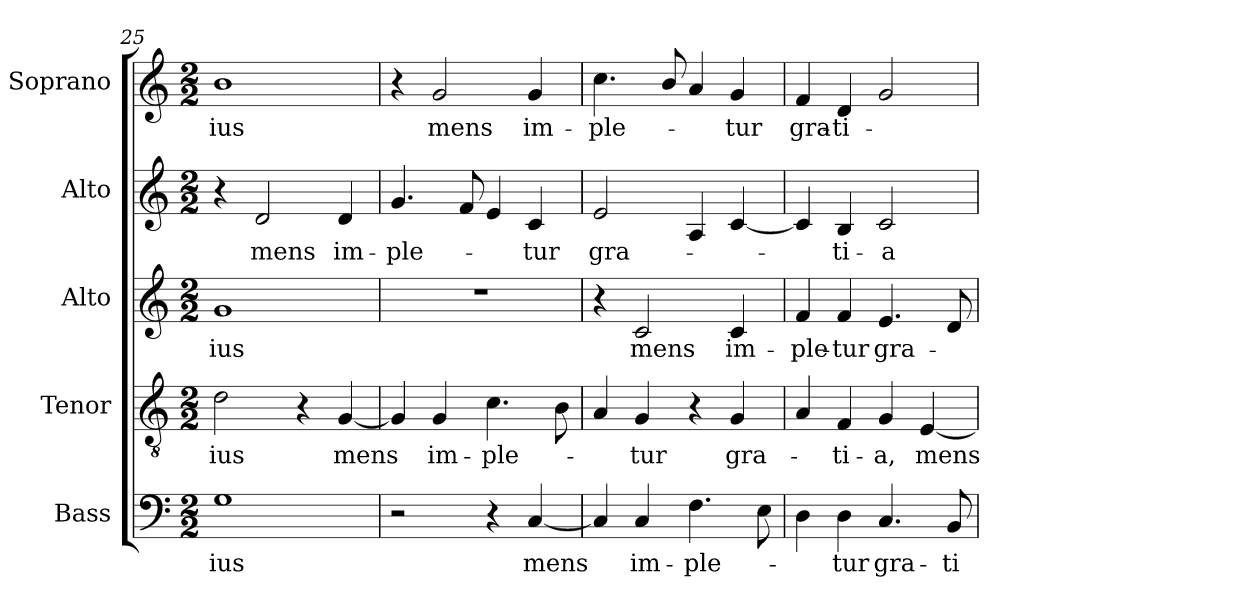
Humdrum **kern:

**kern	**text	**kern	**text	**kern	**text	**kern	**text	**kern	**text
*part5	*part5	*part4	*part4	*part3	*part3	*part2	*part2	*part1	*part1
*staff5	*staff5	*staff4	*staff4	*staff3	*staff3	*staff2	*staff2	*staff1	*staff1
*I"Bass	*	*I"Tenor	*	*I"Alto	*	*I"Alto	*	*I"Soprano	*
*I'B.	*	*I'T.	*	*I'A.	*	*I'A.	*	*I'S.	*
*clefF4	*	*clefGv2	*	*clefG2	*	*clefG2	*	*clefG2	*
*	*	*ITrd7c12	*	*	*	*	*	*	*
*k[]	*	*k[]	*	*k[]	*	*k[]	*	*k[]	*
*C:	*	*C:	*	*C:	*	*C:	*	*C:	*
*M2/2	*	*M2/2	*	*M2/2	*	*M2/2	*	*M2/2	*
=25	=25	=25	=25	=25	=25	=25	=25	=25	=25
!	!LO:LY:b:color=#000000	!	!	!	!	!	!	!	!
!	!	!	!LO:LY:b:color=#000000	!	!	!	!	!	!
!	!	!	!	!	!LO:LY:b:color=#000000	!	!	!	!
!	!	!	!	!	!	!	!	!	!LO:LY:b:color=#000000
1Gi	-ius	2Di\	-ius	1gi	-ius	4r	.	1bi	-ius
!	!	!	!	!	!	!	!LO:LY:b:color=#000000	!	!
.	.	.	.	.	.	2di/	mens	.	.
.	.	4r	.	.	.	.	.	.	.
!	!	!	!LO:LY:b:color=#000000	!	!	!	!	!	!
!	!	!	!	!	!	!	!LO:LY:b:color=#000000	!	!
.	.	[4GGi/	mens	.	.	4di/	im-	.	.
!!LO:PB:g=z
=26	=26	=26	=26	=26	=26	=26	=26	=26	=26
!	!	!	!	!	!	!	!LO:LY:b:color=#000000	!	!
2r	.	4GGi/]	.	1r	.	4.gi/	-ple-	4r	.
!	!	!	!LO:LY:b:color=#000000	!	!	!	!	!	!
!	!	!	!	!	!	!	!	!	!LO:LY:b:color=#000000
.	.	4GGi/	im-	.	.	.	.	2gi/	mens
.	.	.	.	.	.	8fi/	.	.	.
!	!	!	!LO:LY:b:color=#000000	!	!	!	!	!	!
4r	.	4.Ci\	-ple-	.	.	4ei/	.	.	.
!	!LO:LY:b:color=#000000	!	!	!	!	!	!	!	!
!	!	!	!	!	!	!	!LO:LY:b:color=#000000	!	!
!	!	!	!	!	!	!	!	!	!LO:LY:b:color=#000000
[4Ci/	mens	.	.	.	.	4ci/	-tur	4gi/	im-
.	.	8BBi\	.	.	.	.	.	.	.
=27	=27	=27	=27	=27	=27	=27	=27	=27	=27
!	!	!	!	!	!	!	!LO:LY:b:color=#000000	!	!
!	!	!	!	!	!	!	!	!	!LO:LY:b:color=#000000
4Ci/]	.	4AAi/	.	4r	.	2ei/	gra-	4.cci\	-ple-
!	!LO:LY:b:color=#000000	!	!	!	!	!	!	!	!
!	!	!	!LO:LY:b:color=#000000	!	!	!	!	!	!
!	!	!	!	!	!LO:LY:b:color=#000000	!	!	!	!
4Ci/	im-	4GGi/	-tur	2ci/	mens	.	.	.	.
.	.	.	.	.	.	.	.	8bi/	.
!	!LO:LY:b:color=#000000	!	!	!	!	!	!	!	!
4.Fi\	-ple-	4r	.	.	.	4Ai/	.	4ai/	.
!	!	!	!LO:LY:b:color=#000000	!	!	!	!	!	!
!	!	!	!	!	!LO:LY:b:color=#000000	!	!	!	!
!	!	!	!	!	!	!	!	!	!LO:LY:b:color=#000000
.	.	4GGi/	gra-	4ci/	im-	[4ci/	.	4gi/	-tur
8Ei\	.	.	.	.	.	.	.	.	.
=28	=28	=28	=28	=28	=28	=28	=28	=28	=28
!	!	!	!	!	!LO:LY:b:color=#000000	!	!	!	!
!	!	!	!	!	!	!	!	!	!LO:LY:b:color=#000000
4Di\	.	4AAi/	.	4fi/	-ple-	4ci/]	.	4fi/	gra-
!	!LO:LY:b:color=#000000	!	!	!	!	!	!	!	!
!	!	!	!LO:LY:b:color=#000000	!	!	!	!	!	!
!	!	!	!	!	!LO:LY:b:color=#000000	!	!	!	!
!	!	!	!	!	!	!	!LO:LY:b:color=#000000	!	!
!	!	!	!	!	!	!	!	!	!LO:LY:b:color=#000000
4Di\	-tur	4FFi/	-ti-	4fi/	-tur	4Bi/	-ti-	4di/	-ti-
!	!LO:LY:b:color=#000000	!	!	!	!	!	!	!	!
!	!	!	!LO:LY:b:color=#000000	!	!	!	!	!	!
!	!	!	!	!	!LO:LY:b:color=#000000	!	!	!	!
!	!	!	!	!	!	!	!LO:LY:b:color=#000000	!	!
4.Ci/	gra-	4GGi/	-a,	4.ei/	gra-	2ci/	-a	2gi/	.
!	!	!	!LO:LY:b:color=#000000	!	!	!	!	!	!
.	.	[4EEi/	mens	.	.	.	.	.	.
!	!LO:LY:b:color=#000000	!	!	!	!	!	!	!	!
8BBi/	-ti-	.	.	8di/	.	.	.	.	.
=	=	=	=	=	=	=	=	=	=
*-	*-	*-	*-	*-	*-	*-	*-	*-	*-
